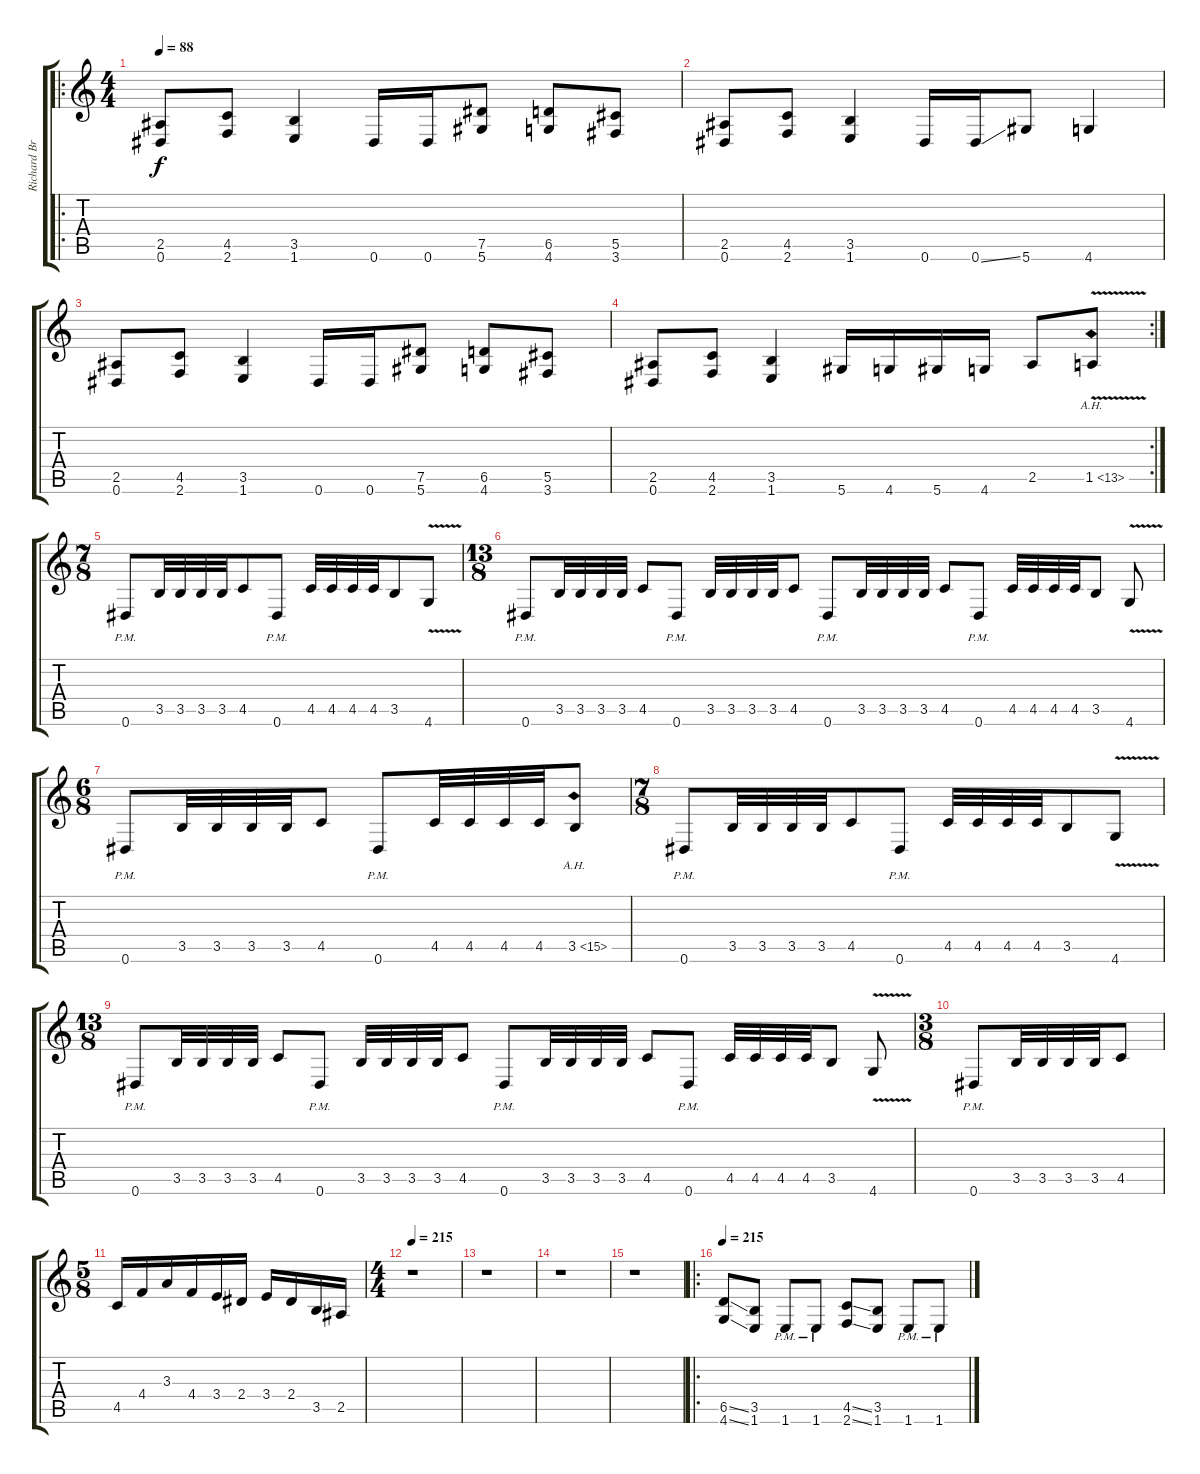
\track ("Richard Brunelle" "Richard Br") {instrument distortionguitar}
\staff {score tabs}
\tuning (Eb4 Bb3 Gb3 Db3 Ab2 Eb2) {hide}
\ro
\ts (4 4)
\tempo 88
\clef g2
\ks c
(2.5 0.6).8{dy f instrument distortionguitar} (4.5 2.6).8 (3.5 1.6).4 0.6.16 0.6.16 (7.5 5.6).8 (6.5 4.6).8 (5.5 3.6).8 |
(2.5 0.6).8 (4.5 2.6).8 (3.5 1.6).4 0.6.16 0.6{ss}.16 5.6.8 4.6.4 |
(2.5 0.6).8 (4.5 2.6).8 (3.5 1.6).4 0.6.16 0.6.16 (7.5 5.6).8 (6.5 4.6).8 (5.5 3.6).8 |
\rc 2
(2.5 0.6).8 (4.5 2.6).8 (3.5 1.6).4 5.6.16 4.6.16 5.6.16 4.6.16 2.5.8 1.5{ah 12 v}.8 |
\ts (7 8)
0.6{pm}.8 3.5.32 3.5.32 3.5.32 3.5.32 4.5.8 0.6{pm}.8 4.5.32 4.5.32 4.5.32 4.5.32 3.5.8 4.6{v}.8 |
\ts (13 8)
0.6{pm}.8 3.5.32 3.5.32 3.5.32 3.5.32 4.5.8 0.6{pm}.8 3.5.32 3.5.32 3.5.32 3.5.32 4.5.8 0.6{pm}.8 3.5.32 3.5.32 3.5.32 3.5.32 4.5.8 0.6{pm}.8 4.5.32 4.5.32 4.5.32 4.5.32 3.5.8 4.6{v}.8 |
\ts (6 8)
0.6{pm}.8 3.5.32 3.5.32 3.5.32 3.5.32 4.5.8 0.6{pm}.8 4.5.32 4.5.32 4.5.32 4.5.32 3.5{ah 12}.8 |
\ts (7 8)
0.6{pm}.8 3.5.32 3.5.32 3.5.32 3.5.32 4.5.8 0.6{pm}.8 4.5.32 4.5.32 4.5.32 4.5.32 3.5.8 4.6{v}.8 |
\ts (13 8)
0.6{pm}.8 3.5.32 3.5.32 3.5.32 3.5.32 4.5.8 0.6{pm}.8 3.5.32 3.5.32 3.5.32 3.5.32 4.5.8 0.6{pm}.8 3.5.32 3.5.32 3.5.32 3.5.32 4.5.8 0.6{pm}.8 4.5.32 4.5.32 4.5.32 4.5.32 3.5.8 4.6{v}.8 |
\ts (3 8)
0.6{pm}.8 3.5.32 3.5.32 3.5.32 3.5.32 4.5.8 |
\ts (5 8)
4.5.16 4.4.16 3.3.16 4.4.16 3.4.16 2.4.16 3.4.16 2.4.16 3.5.16 2.5.16 |
\ts (4 4)
\tempo 215
r.1 |
r.1 |
r.1 |
r.1 |
\ro
\tempo 215
(6.5{ss} 4.6{ss}).8 (3.5 1.6).8 1.6{pm}.8 1.6{pm}.8 (4.5{ss} 2.6{ss}).8 (3.5 1.6).8 1.6{pm}.8 1.6{pm}.8
